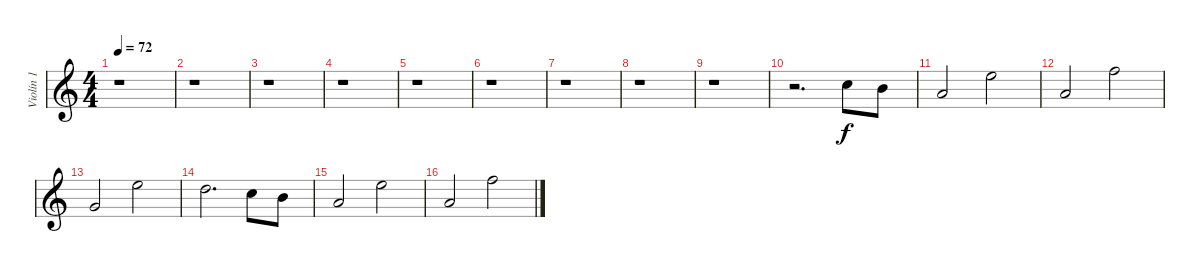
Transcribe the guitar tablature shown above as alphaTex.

\track ("Violín 1" "Violín 1") {instrument stringensemble1}
\staff {score}
\tuning (E5 A4 D4 G3) {hide}
\ts (4 4)
\tempo 72
\clef g2
\ks aminor
r.1{dy ff} |
r.1 |
r.1 |
r.1 |
r.1 |
r.1 |
r.1 |
r.1 |
r.1 |
r.2{d} 3.2.8{dy f} 2.2.8 |
0.2.2 0.1.2 |
0.2.2 1.1.2 |
5.3.2 0.1.2 |
5.2.2{d} 3.2.8 2.2.8 |
0.2.2 0.1.2 |
0.2.2 1.1.2
